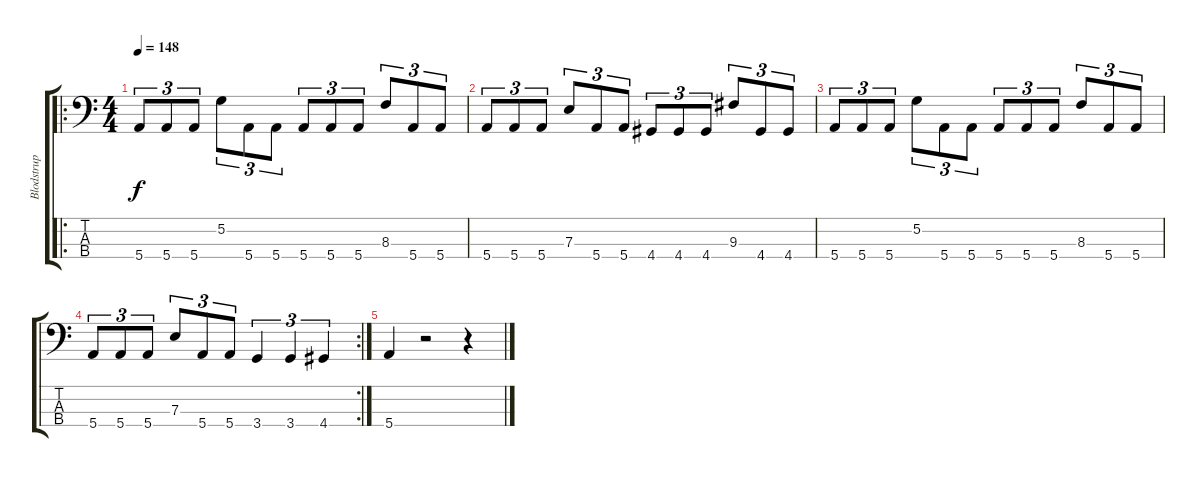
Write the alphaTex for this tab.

\track ("Blodstrup ( Bass )" "Blodstrup ") {instrument electricbassfinger}
\staff {score tabs}
\tuning (G2 D2 A1 E1) {hide}
\ro
\ts (4 4)
\tempo 148
\clef f4
\ks c
5.4.8{tu (3 2) dy f} 5.4.8{tu (3 2)} 5.4.8{tu (3 2)} 5.2.8{tu (3 2)} 5.4.8{tu (3 2)} 5.4.8{tu (3 2)} 5.4.8{tu (3 2)} 5.4.8{tu (3 2)} 5.4.8{tu (3 2)} 8.3.8{tu (3 2)} 5.4.8{tu (3 2)} 5.4.8{tu (3 2)} |
5.4.8{tu (3 2)} 5.4.8{tu (3 2)} 5.4.8{tu (3 2)} 7.3.8{tu (3 2)} 5.4.8{tu (3 2)} 5.4.8{tu (3 2)} 4.4.8{tu (3 2)} 4.4.8{tu (3 2)} 4.4.8{tu (3 2)} 9.3.8{tu (3 2)} 4.4.8{tu (3 2)} 4.4.8{tu (3 2)} |
5.4.8{tu (3 2)} 5.4.8{tu (3 2)} 5.4.8{tu (3 2)} 5.2.8{tu (3 2)} 5.4.8{tu (3 2)} 5.4.8{tu (3 2)} 5.4.8{tu (3 2)} 5.4.8{tu (3 2)} 5.4.8{tu (3 2)} 8.3.8{tu (3 2)} 5.4.8{tu (3 2)} 5.4.8{tu (3 2)} |
\rc 2
5.4.8{tu (3 2)} 5.4.8{tu (3 2)} 5.4.8{tu (3 2)} 7.3.8{tu (3 2)} 5.4.8{tu (3 2)} 5.4.8{tu (3 2)} 3.4.4{tu (3 2)} 3.4.4{tu (3 2)} 4.4.4{tu (3 2)} |
5.4.4 r.2 r.4
